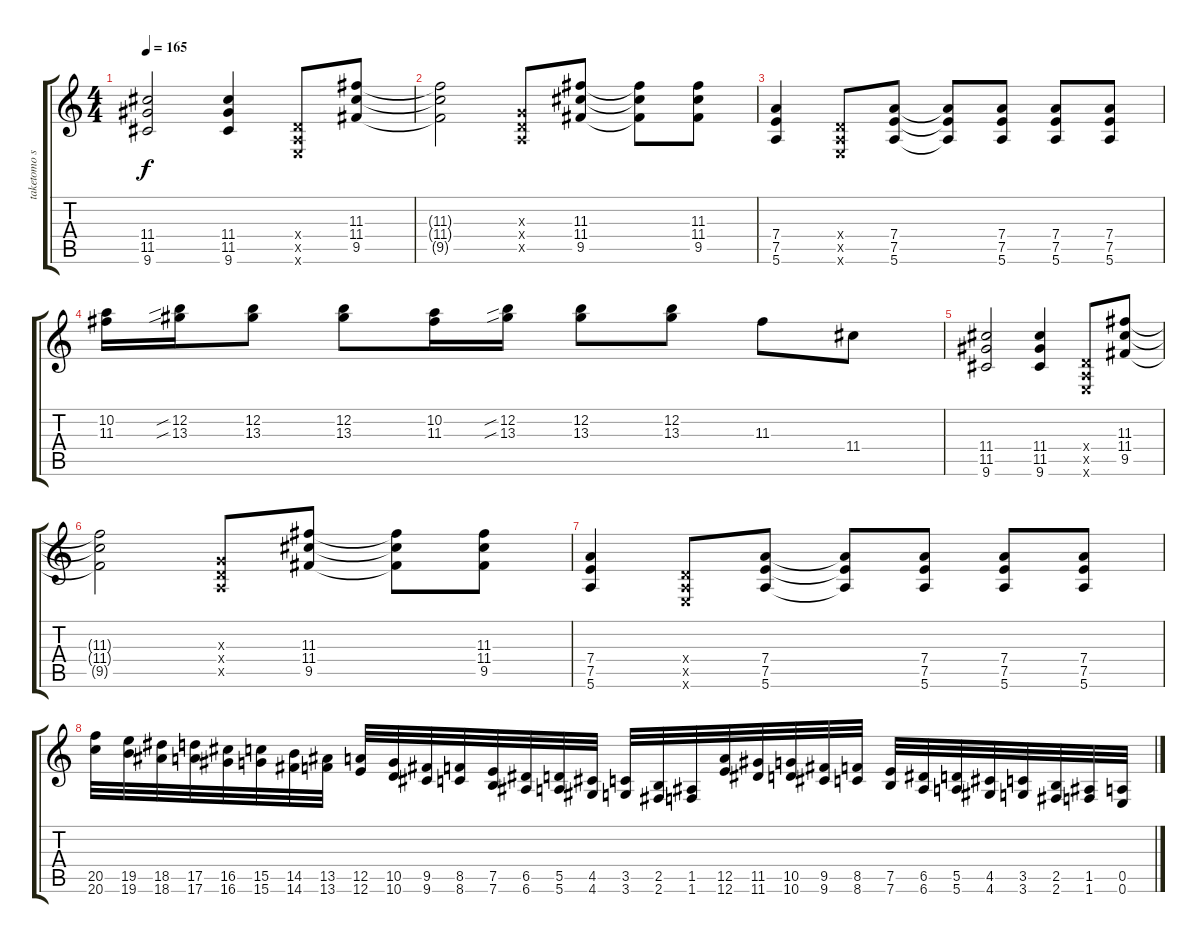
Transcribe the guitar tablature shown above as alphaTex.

\track ("taketomo sakashita" "taketomo s") {instrument distortionguitar}
\staff {score tabs}
\tuning (E4 B3 G3 D3 A2 E2) {hide}
\ts (4 4)
\tempo 165
\clef g2
\ks c
(11.4 11.5 9.6).2{dy f} (11.4 11.5 9.6).4 (0.4{x} 0.5{x} 0.6{x}).8 (11.3 11.4 9.5).8 |
(11.3{t} 11.4{t} 9.5{t}).2 (0.3{x} 0.4{x} 0.5{x}).8 (11.3 11.4 9.5).8 (11.3{t} 11.4{t} 9.5{t}).8 (11.3 11.4 9.5).8 |
(7.4 7.5 5.6).4 (0.4{x} 0.5{x} 0.6{x}).8 (7.4 7.5 5.6).8 (7.4{t} 7.5{t} 5.6{t}).8 (7.4 7.5 5.6).8 (7.4 7.5 5.6).8 (7.4 7.5 5.6).8 |
(10.2 11.3).16 (12.2{sib} 13.3{sib}).16 (12.2 13.3).8 (12.2 13.3).8 (10.2 11.3).16 (12.2{sib} 13.3{sib}).16 (12.2 13.3).8 (12.2 13.3).8 11.3.8 11.4.8 |
(11.4 11.5 9.6).2 (11.4 11.5 9.6).4 (0.4{x} 0.5{x} 0.6{x}).8 (11.3 11.4 9.5).8 |
(11.3{t} 11.4{t} 9.5{t}).2 (0.3{x} 0.4{x} 0.5{x}).8 (11.3 11.4 9.5).8 (11.3{t} 11.4{t} 9.5{t}).8 (11.3 11.4 9.5).8 |
(7.4 7.5 5.6).4 (0.4{x} 0.5{x} 0.6{x}).8 (7.4 7.5 5.6).8 (7.4{t} 7.5{t} 5.6{t}).8 (7.4 7.5 5.6).8 (7.4 7.5 5.6).8 (7.4 7.5 5.6).8 |
(20.5 20.6).32 (19.5 19.6).32 (18.5 18.6).32 (17.5 17.6).32 (16.5 16.6).32 (15.5 15.6).32 (14.5 14.6).32 (13.5 13.6).32 (12.5 12.6).32 (10.5 10.6).32 (9.5 9.6).32 (8.5 8.6).32 (7.5 7.6).32 (6.5 6.6).32 (5.5 5.6).32 (4.5 4.6).32 (3.5 3.6).32 (2.5 2.6).32 (1.5 1.6).32 (12.5 12.6).32 (11.5 11.6).32 (10.5 10.6).32 (9.5 9.6).32 (8.5 8.6).32 (7.5 7.6).32 (6.5 6.6).32 (5.5 5.6).32 (4.5 4.6).32 (3.5 3.6).32 (2.5 2.6).32 (1.5 1.6).32 (0.5 0.6).32
